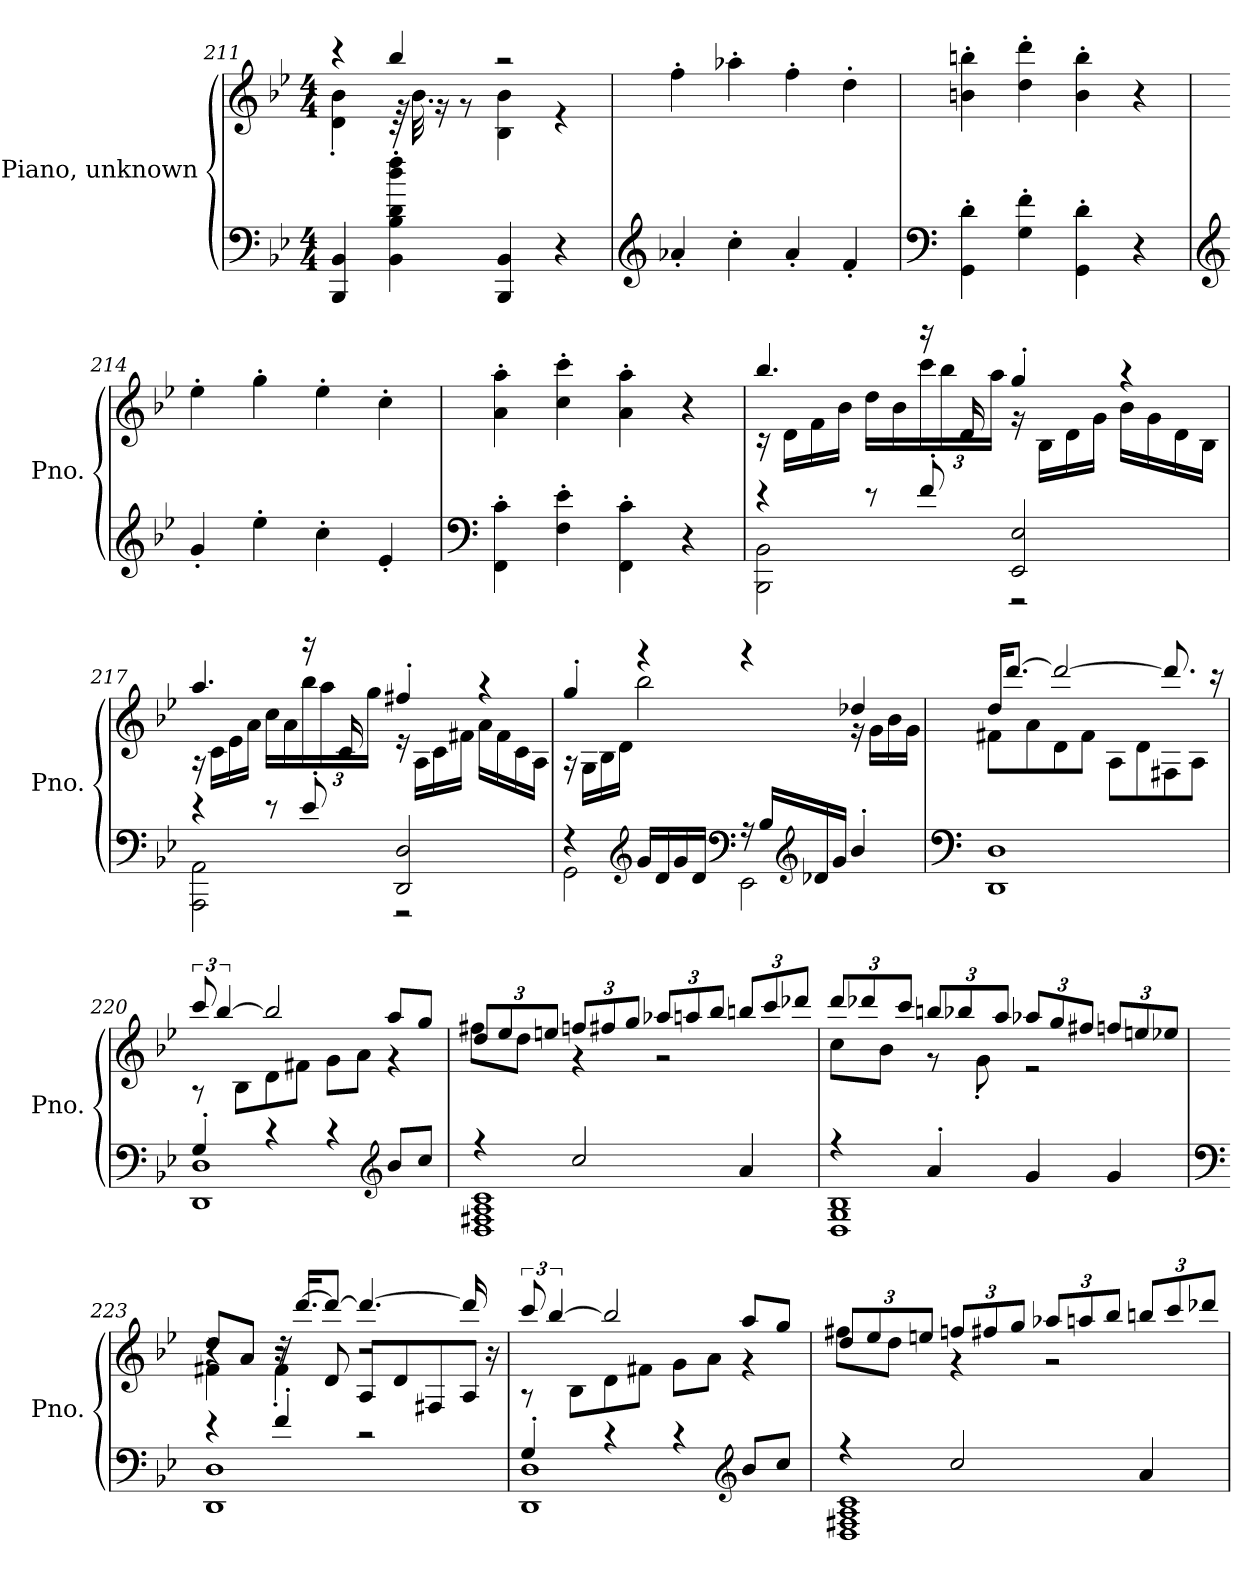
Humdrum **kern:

**kern	**kern
*part1	*part1
*staff2	*staff1
*I"Piano, unknown	*
*I'Pno.	*
!!LO:LB:g=z
*clefF4	*clefG2
*k[b-e-]	*k[b-e-]
*M4/4	*M4/4
=211	=211
*	*^
4BBB-/ 4BB-/	4r	4d\' 4b-\'
4BB-\' 4B-\' 4d\' 4dd\' 4ff\'	4bb-/	64r
.	.	32.b-\
.	.	16r
.	.	8r
4BBB-/ 4BB-/	2r	4B-\ 4b-\
4r	.	4r
*	*v	*v
=212	=212
*clefG2	*
4a-X'/	4ff'\
4cc'\	4aa-X'\
4a-'/	4ff'\
4f'/	4dd'\
=213	=213
*clefF4	*
4GG\' 4d\'	4bn\' 4bbn\'
4G\' 4f\'	4dd\' 4ddd\'
4GG\' 4d\'	4b\' 4bb\'
4r	4r
=214	=214
*clefG2	*
4g'/	4ee-'\
4ee-'\	4gg'\
4cc'\	4ee-'\
4e-'/	4cc'\
=215	=215
*clefF4	*
4FF\' 4c\'	4a\' 4aa\'
4F\' 4e-\'	4cc\' 4ccc\'
4FF\' 4c\'	4a\' 4aa\'
4r	4r
!!LO:LB:g=z
=216	=216
*^	*^
4r	2BBB-\ 2BB-\	4.bb-/	16r
.	.	.	16d\LL
.	.	.	16f\
.	.	.	16b-\JJ
8r	.	.	16dd\LL
.	.	.	16b-\
*	*	*	*Xbrackettup
8f'/	.	16r	24ccc\
.	.	.	24bb-\
.	.	16d/	.
.	.	.	24aa\JJ
2EE-/ 2E-/	2r	4gg'/	16r
.	.	.	16B-\LL
.	.	.	16d\
.	.	.	16g\JJ
.	.	4r	16b-\LL
.	.	.	16g\
.	.	.	16d\
.	.	.	16B-\JJ
=217	=217	=217	=217
4r	2AAA\ 2AA\	4.aa/	16r
.	.	.	16c\LL
.	.	.	16e-\
.	.	.	16a\JJ
8r	.	.	16cc\LL
.	.	.	16a\
8e-'/	.	16r	24bb-\
.	.	.	24aa\
.	.	16c/	.
.	.	.	24gg\JJ
2DD/ 2D/	2r	4ff#X'/	16r
.	.	.	16A\LL
.	.	.	16c\
.	.	.	16f#X\JJ
.	.	4r	16a\LL
.	.	.	16f#\
.	.	.	16c\
.	.	.	16A\JJ
!!LO:LB:g=z	!!
=218	=218	=218	=218
4r	2GG\	4gg'/	16r
.	.	.	16G\LL
.	.	.	16B-\
.	.	.	16d\JJ
*clefG2	*	*	*
16g/LL	.	4r	2bb-\
16d/	.	.	.
16g/	.	.	.
16d/JJ	.	.	.
*clefF4	*	*	*
16r	2EE-\	4r	.
16B-/LL	.	.	.
*clefG2	*	*	*
16d-X/	.	.	.
16g/JJ	.	.	.
4b-'/	.	4dd-X/	16r
.	.	.	16g\LL
.	.	.	16b-\
.	.	.	16g\JJ
*v	*v	*	*
=219	=219	=219
*clefF4	*	*
1DD 1D	16dd/KL	8f#X\L
.	[8.ddd/J	.
.	.	8a\
.	2ddd/_	8d\
.	.	8f#\J
.	.	8A\L
.	.	8d\
.	8.ddd/]	8F#X\
.	.	8A\J
.	16r	.
!!LO:LB:g=z	!!
=220	=220	=220
*^	*	*
*	*	*brackettup	*
4G'/	1DD 1D	12ccc/	8r
.	.	[6bb-/	.
.	.	.	8B-\L
4r	.	2bb-/]	8d\
.	.	.	8f#X\J
4r	.	.	8g\L
.	.	.	8a\J
*clefG2	*	*	*
8b-/L	.	8aa/L	4r
8cc/J	.	8gg/J	.
=221	=221	=221	=221
*	*	*Xbrackettup	*
4r	1D 1F#X 1A 1c	12dd/L	8ff#X\L
.	.	12ee-/	.
.	.	.	8dd\J
.	.	12een/J	.
2cc/	.	12ffn/L	4r
.	.	12ff#X/	.
.	.	12gg/J	.
.	.	12aa-X/L	2r
.	.	12aan/	.
.	.	12bb-/J	.
4a/	.	12bbn/L	.
.	.	12ccc/	.
.	.	12ddd-X/J	.
!!LO:PB:g=z	!!
=222	=222	=222	=222
4r	1D 1G 1B-	12ddd/L	8cc\L
.	.	12ddd-X/	.
.	.	.	8b-\J
.	.	12ccc/J	.
4a'/	.	12bbn/L	8r
.	.	12bb-X/	.
.	.	.	8g'\
.	.	12aa/J	.
4g/	.	12aa-X/L	2r
.	.	12gg/	.
.	.	12ff#X/J	.
4g/	.	12ffn/L	.
.	.	12een/	.
.	.	12ee-X/J	.
*	*	*v	*v
=223	=223	=223
*clefF4	*	*
*	*	*^
*	*	*	*^
4r	1DD 1D	4r	4f#X\	8dd/L
.	.	.	.	8a/J
4f'/	.	32r	4f#'\	8r
.	.	[16.ddd/KL	.	.
.	.	8ddd/J_	.	8d/
2r	.	4.ddd/_	2r	8A/L
.	.	.	.	8d/
.	.	.	.	8F#X/
.	.	16ddd/]	.	8A/J
.	.	16r	.	.
*	*	*v	*v	*v
!!LO:LB:g=z
=224	=224	=224
*	*	*brackettup
*	*	*^
4G'/	1DD 1D	12ccc/	8r
.	.	[6bb-/	.
.	.	.	8B-\L
4r	.	2bb-/]	8d\
.	.	.	8f#X\J
4r	.	.	8g\L
.	.	.	8a\J
*clefG2	*	*	*
8b-/L	.	8aa/L	4r
8cc/J	.	8gg/J	.
=225	=225	=225	=225
*	*	*Xbrackettup	*
4r	1D 1F#X 1A 1c	12dd/L	8ff#X\L
.	.	12ee-/	.
.	.	.	8dd\J
.	.	12een/J	.
2cc/	.	12ffn/L	4r
.	.	12ff#X/	.
.	.	12gg/J	.
.	.	12aa-X/L	2r
.	.	12aan/	.
.	.	12bb-/J	.
4a/	.	12bbn/L	.
.	.	12ccc/	.
.	.	12ddd-X/J	.
*v	*v	*	*
*	*v	*v
=	=
*-	*-
